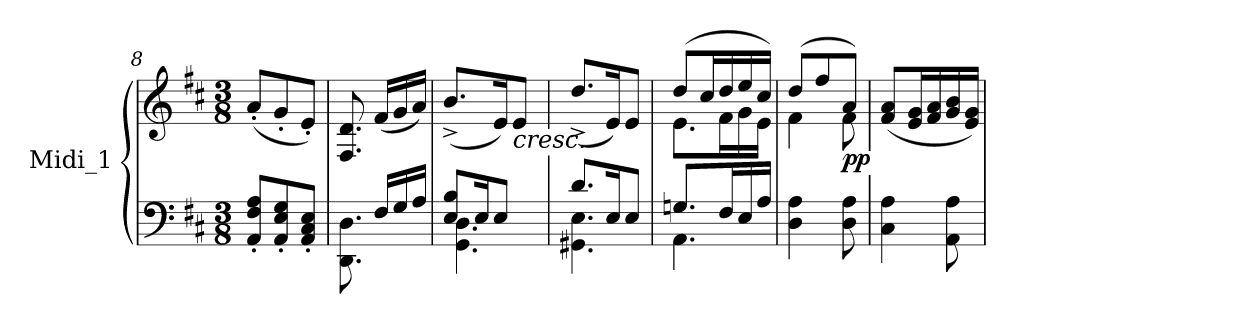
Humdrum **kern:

**kern	**kern	**dynam
*part1	*part1	*part1
*staff2	*staff1	*staff1/2
*I"Midi_1	*	*
*clefF4	*clefG2	*
*k[f#c#]	*k[f#c#]	*
*D:	*D:	*
*M3/8	*M3/8	*
*MM75	*MM75	*
=8	=8	=8
8AA/' 8F#/' 8A/'L	(<8a'/L	.
8AA/' 8E/' 8G/'	8g'/	.
8AA/' 8C#/' 8E/'J	8e'/J)	.
=9	=9	=9
8.DD\ 8.D\	8.F#/ 8.d/	.
16F#/LL	(<16f#/LL	.
16G/	16g/	.
16A/JJ	16a/JJ)	.
!!LO:LB:g=z
=10	=10	=10
*^	*^	*
8E/ 8B/L	4.GG\ 4.D\	(<8.b^/L	4ryy	.
16E/K	.	.	.	.
8E/J	.	16e/K)	.	.
!	!	!LO:TX:b:i:t=cresc.	!	!
.	.	8e/J	8ryy	.
16ryy	.	.	.	.
*	*	*v	*v	*
=11	=11	=11	=11
8.d/L	4.GG#X\ 4.E\	(<8.dd^/L	.
16E/K	.	16e/K)	.
8E/J	.	8e/J	.
=12	=12	=12	=12
*	*	*^	*
8.Gni/L	4.AA\	(>8dd/L	8.e\L	.
.	.	16cc#/L	.	.
16F#/L	.	16dd/	16f#\L	.
16E/	.	16ee/	16g\	.
16A/JJ	.	16cc#/JJ)	16e\JJ	.
=13	=13	=13	=13	=13
4D\ 4A\	4ryy	(>8dd/L	4f#\	.
.	.	8ff#/	.	.
!	!	!	!	!LO:DY:b
8D\ 8A\	8ryy	8a/J)	8f#\	pp
*v	*v	*	*	*
*	*v	*v	*
=14	=14	=14
4C#\ 4A\	(<8f#/ 8a/L	.
.	16e/ 16g/L	.
.	16f#/ 16a/	.
8AA\ 8A\	16g/ 16b/	.
.	16e/ 16g/JJ)	.
=	=	=
*-	*-	*-
